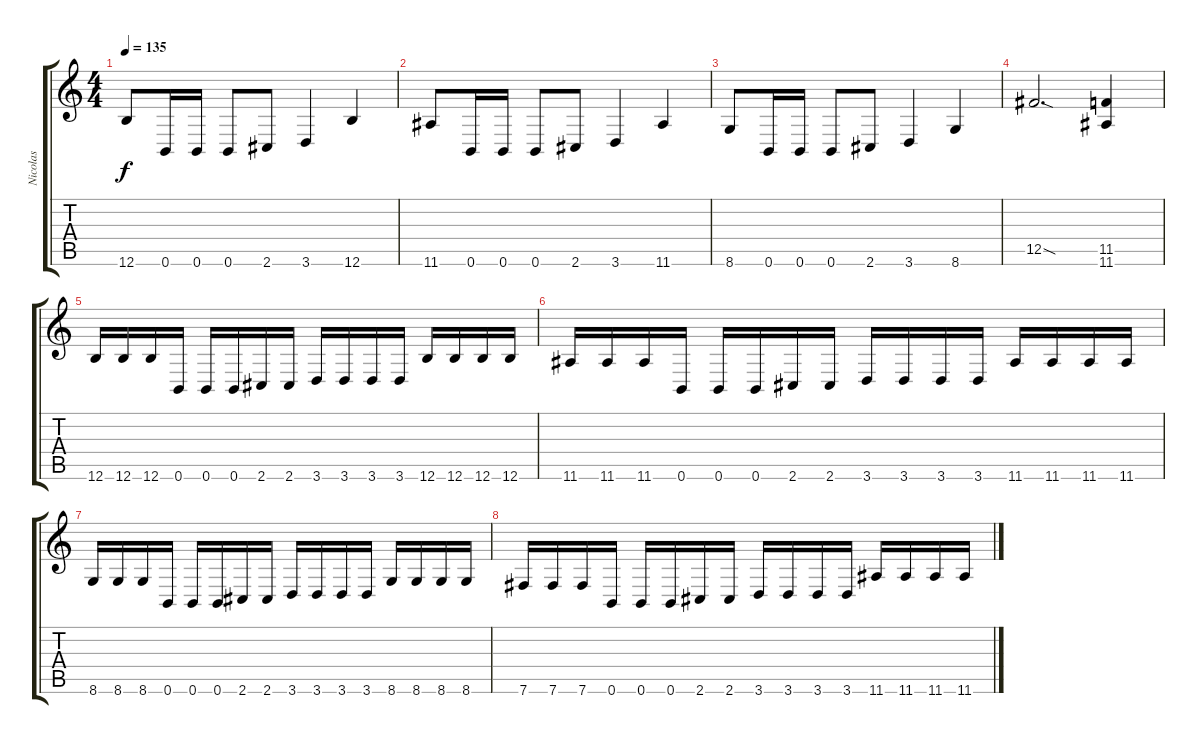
\track ("Nicolas" "Nicolas") {instrument electricguitarclean}
\staff {score tabs}
\tuning (B3 Gb3 D3 B2 Gb2 B1) {hide}
\ts (4 4)
\tempo 135
\clef g2
\ks c
12.6.8{dy f volume 12} 0.6.16 0.6.16 0.6.8 2.6.8 3.6.4 12.6.4 |
11.6.8 0.6.16 0.6.16 0.6.8 2.6.8 3.6.4 11.6.4 |
8.6.8 0.6.16 0.6.16 0.6.8 2.6.8 3.6.4 8.6.4 |
12.5{sod}.2{d} (11.5 11.6).4 |
12.6.16 12.6.16 12.6.16 0.6.16 0.6.16 0.6.16 2.6.16 2.6.16 3.6.16 3.6.16 3.6.16 3.6.16 12.6.16 12.6.16 12.6.16 12.6.16 |
11.6.16 11.6.16 11.6.16 0.6.16 0.6.16 0.6.16 2.6.16 2.6.16 3.6.16 3.6.16 3.6.16 3.6.16 11.6.16 11.6.16 11.6.16 11.6.16 |
8.6.16 8.6.16 8.6.16 0.6.16 0.6.16 0.6.16 2.6.16 2.6.16 3.6.16 3.6.16 3.6.16 3.6.16 8.6.16 8.6.16 8.6.16 8.6.16 |
7.6.16 7.6.16 7.6.16 0.6.16 0.6.16 0.6.16 2.6.16 2.6.16 3.6.16 3.6.16 3.6.16 3.6.16 11.6.16 11.6.16 11.6.16 11.6.16
